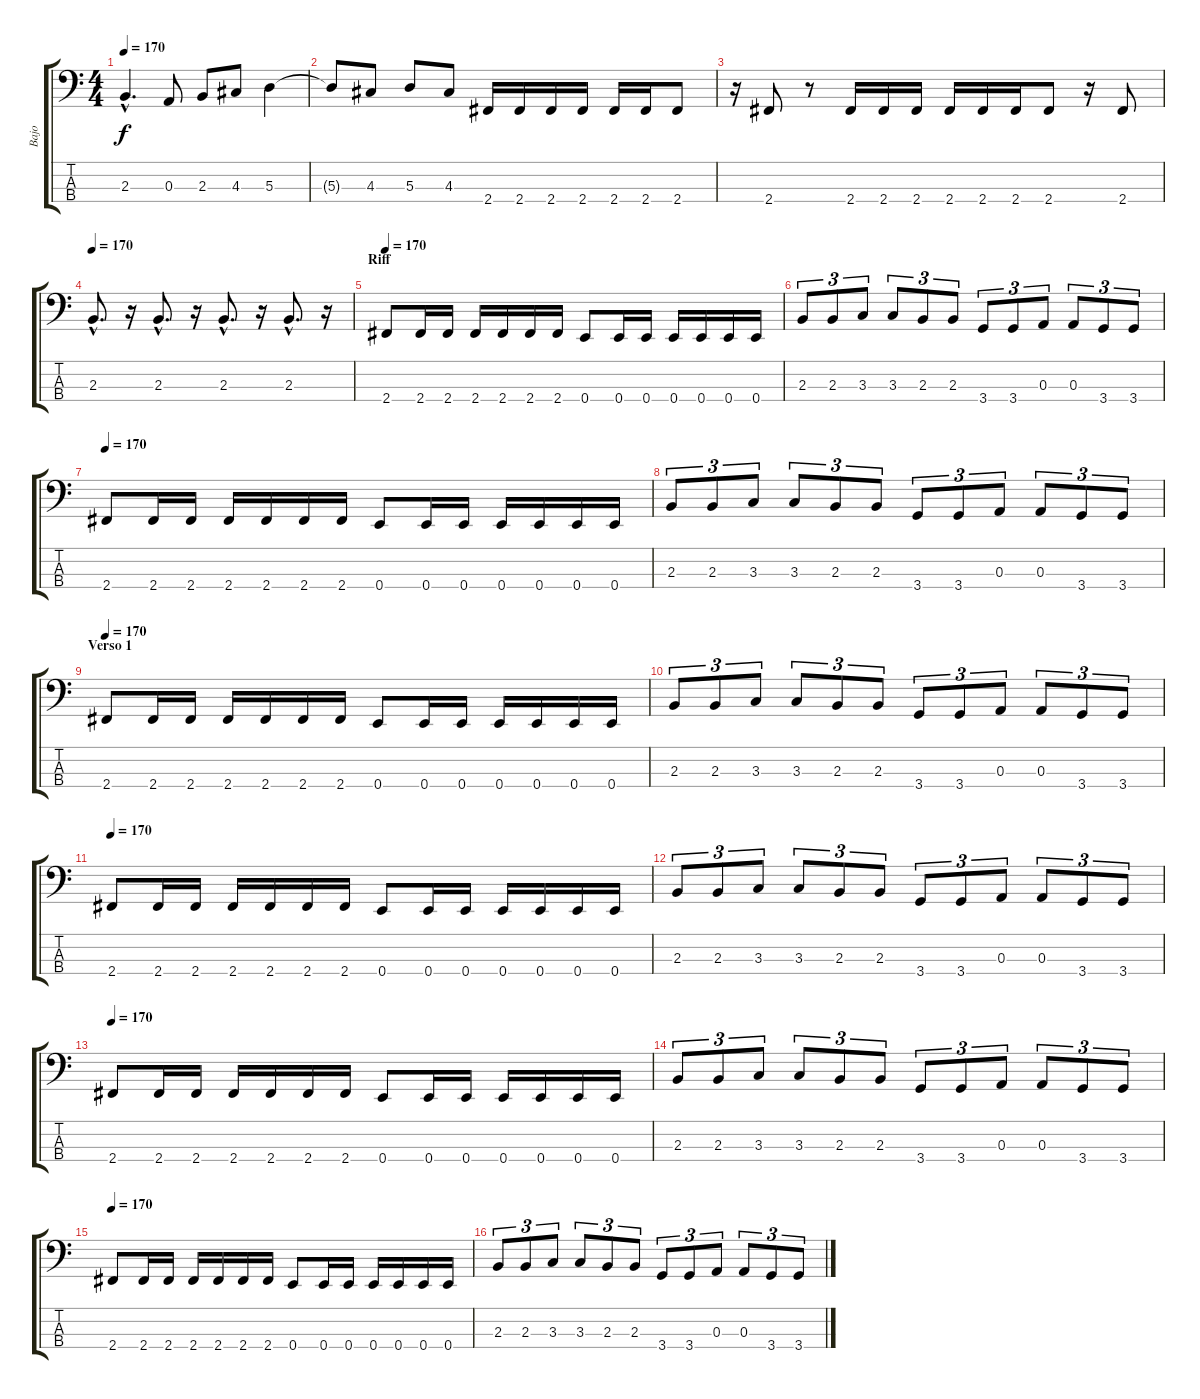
\track ("Bajo" "Bajo") {instrument electricbassfinger}
\staff {score tabs}
\tuning (G2 D2 A1 E1) {hide}
\ts (4 4)
\tempo 170
\clef f4
\ks c
2.3{hac}.4{d dy f} 0.3.8 2.3.8 4.3.8 5.3.4 |
5.3{t}.8 4.3.8 5.3.8 4.3.8 2.4.16 2.4.16 2.4.16 2.4.16 2.4.16 2.4.16 2.4.8 |
r.16 2.4.8 r.8 2.4.16 2.4.16 2.4.16 2.4.16 2.4.16 2.4.16 2.4.8 r.16 2.4.8 |
\tempo 170
2.3{hac}.8{d} r.16 2.3{hac}.8{d} r.16 2.3{hac}.8{d} r.16 2.3{hac}.8{d} r.16 |
\section ("" "Riff")
\tempo 170
2.4.8 2.4.16 2.4.16 2.4.16 2.4.16 2.4.16 2.4.16 0.4.8 0.4.16 0.4.16 0.4.16 0.4.16 0.4.16 0.4.16 |
2.3.8{tu (3 2)} 2.3.8{tu (3 2)} 3.3.8{tu (3 2)} 3.3.8{tu (3 2)} 2.3.8{tu (3 2)} 2.3.8{tu (3 2)} 3.4.8{tu (3 2)} 3.4.8{tu (3 2)} 0.3.8{tu (3 2)} 0.3.8{tu (3 2)} 3.4.8{tu (3 2)} 3.4.8{tu (3 2)} |
\tempo 170
2.4.8 2.4.16 2.4.16 2.4.16 2.4.16 2.4.16 2.4.16 0.4.8 0.4.16 0.4.16 0.4.16 0.4.16 0.4.16 0.4.16 |
2.3.8{tu (3 2)} 2.3.8{tu (3 2)} 3.3.8{tu (3 2)} 3.3.8{tu (3 2)} 2.3.8{tu (3 2)} 2.3.8{tu (3 2)} 3.4.8{tu (3 2)} 3.4.8{tu (3 2)} 0.3.8{tu (3 2)} 0.3.8{tu (3 2)} 3.4.8{tu (3 2)} 3.4.8{tu (3 2)} |
\section ("" "Verso 1")
\tempo 170
2.4.8 2.4.16 2.4.16 2.4.16 2.4.16 2.4.16 2.4.16 0.4.8 0.4.16 0.4.16 0.4.16 0.4.16 0.4.16 0.4.16 |
2.3.8{tu (3 2)} 2.3.8{tu (3 2)} 3.3.8{tu (3 2)} 3.3.8{tu (3 2)} 2.3.8{tu (3 2)} 2.3.8{tu (3 2)} 3.4.8{tu (3 2)} 3.4.8{tu (3 2)} 0.3.8{tu (3 2)} 0.3.8{tu (3 2)} 3.4.8{tu (3 2)} 3.4.8{tu (3 2)} |
\tempo 170
2.4.8 2.4.16 2.4.16 2.4.16 2.4.16 2.4.16 2.4.16 0.4.8 0.4.16 0.4.16 0.4.16 0.4.16 0.4.16 0.4.16 |
2.3.8{tu (3 2)} 2.3.8{tu (3 2)} 3.3.8{tu (3 2)} 3.3.8{tu (3 2)} 2.3.8{tu (3 2)} 2.3.8{tu (3 2)} 3.4.8{tu (3 2)} 3.4.8{tu (3 2)} 0.3.8{tu (3 2)} 0.3.8{tu (3 2)} 3.4.8{tu (3 2)} 3.4.8{tu (3 2)} |
\tempo 170
2.4.8 2.4.16 2.4.16 2.4.16 2.4.16 2.4.16 2.4.16 0.4.8 0.4.16 0.4.16 0.4.16 0.4.16 0.4.16 0.4.16 |
2.3.8{tu (3 2)} 2.3.8{tu (3 2)} 3.3.8{tu (3 2)} 3.3.8{tu (3 2)} 2.3.8{tu (3 2)} 2.3.8{tu (3 2)} 3.4.8{tu (3 2)} 3.4.8{tu (3 2)} 0.3.8{tu (3 2)} 0.3.8{tu (3 2)} 3.4.8{tu (3 2)} 3.4.8{tu (3 2)} |
\tempo 170
2.4.8 2.4.16 2.4.16 2.4.16 2.4.16 2.4.16 2.4.16 0.4.8 0.4.16 0.4.16 0.4.16 0.4.16 0.4.16 0.4.16 |
2.3.8{tu (3 2)} 2.3.8{tu (3 2)} 3.3.8{tu (3 2)} 3.3.8{tu (3 2)} 2.3.8{tu (3 2)} 2.3.8{tu (3 2)} 3.4.8{tu (3 2)} 3.4.8{tu (3 2)} 0.3.8{tu (3 2)} 0.3.8{tu (3 2)} 3.4.8{tu (3 2)} 3.4.8{tu (3 2)}
